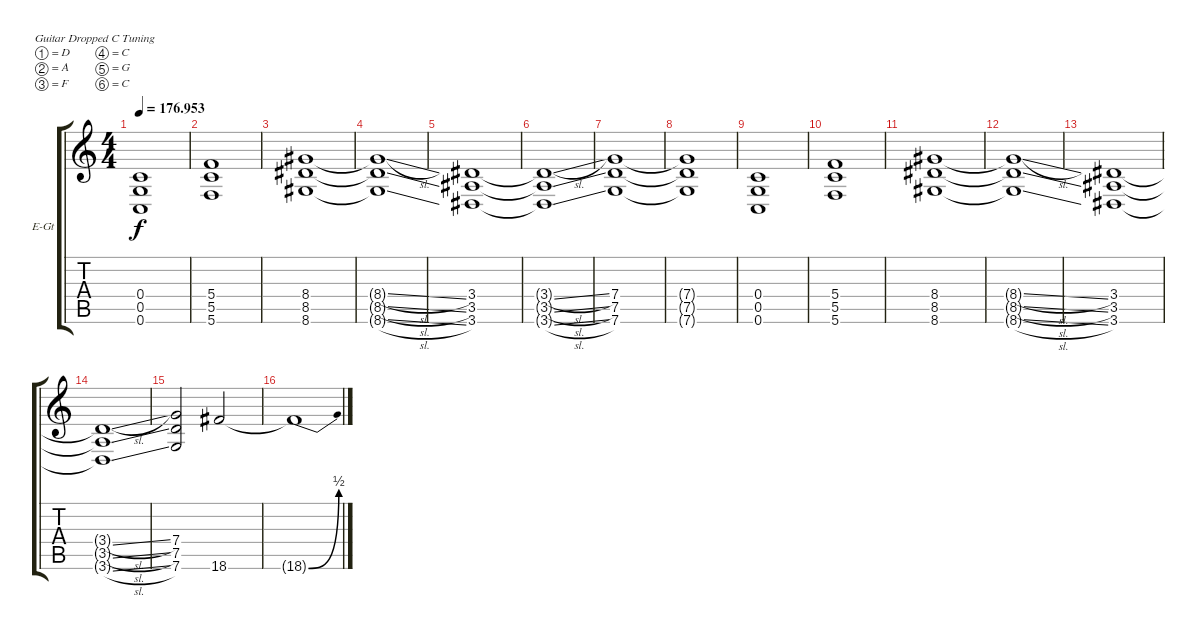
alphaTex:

\defaultSystemsLayout 4
\bracketExtendMode groupsimilarinstruments
\firstSystemTrackNameOrientation horizontal
\otherSystemsTrackNameOrientation horizontal
\track ("Richard" "E-Gt") {instrument distortionguitar}
\staff {score tabs}
\tuning (D4 A3 F3 C3 G2 C2)
\ts (4 4)
\tempo
176.953
\accidentals auto
\clef g2
\ottava regular
\simile none
\ks c
(0.6 0.5 0.4).1{dy f} |
(5.6 5.5 5.4).1 |
(8.6 8.5 8.4).1 |
(8.6{sl t} 8.5{sl t} 8.4{sl t}).1 |
(3.6 3.5 3.4).1 |
(3.6{sl t} 3.5{sl t} 3.4{sl t}).1 |
(7.4 7.5 7.6).1 |
(7.4{t} 7.5{t} 7.6{t}).1 |
(0.6 0.5 0.4).1 |
(5.6 5.5 5.4).1 |
(8.6 8.5 8.4).1 |
(8.6{sl t} 8.5{sl t} 8.4{sl t}).1 |
(3.6 3.5 3.4).1 |
(3.6{sl t} 3.5{sl t} 3.4{sl t}).1 |
(7.4 7.5 7.6).2 18.6.2 |
18.6{be (bend 0 0 32.4 2) t}.1
